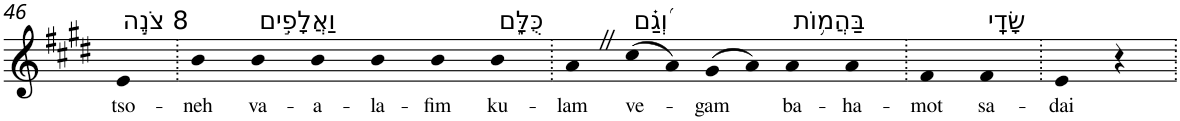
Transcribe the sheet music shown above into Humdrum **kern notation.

**kern	**text
*part1	*part1
*staff1	*staff1
*I"Piano	*
*I'Pno	*
!!LO:PB:g=z
*clefG2	*
*k[f#c#g#d#]	*
*E:	*
=46	=46
!LO:TX:a:t=8 צֹנֶ֣ה	!
!	!LO:LY:b
4e	tso-
=47.	=47.
!	!LO:LY:b
4b	-neh
!LO:TX:a:t=וַאֲלָפִ֣ים	!
!	!LO:LY:b
4b	va-
!	!LO:LY:b
4b	-a-
!	!LO:LY:b
4b	-la-
!	!LO:LY:b
4b	-fim
!LO:TX:a:t=כֻּלָּ֑ם	!
!	!LO:LY:b
4b	ku-
=48.	=48.
!	!LO:LY:b
4aZ	-lam
!LO:TX:a:t=וְ֝גַ֗ם	!
!	!LO:LY:b
(>8cc#	ve-
8a)	.
!	!LO:LY:b
(>8g#	-gam
8a)	.
!LO:TX:a:t=בַּהֲמ֥וֹת	!
!	!LO:LY:b
4a	ba-
!	!LO:LY:b
4a	-ha-
=49.	=49.
!	!LO:LY:b
4f#	-mot
!LO:TX:a:t=שָׂדָֽי	!
!	!LO:LY:b
4f#	sa-
=50.	=50.
!	!LO:LY:b
4e	-dai
4r	.
=.	=.
*-	*-
